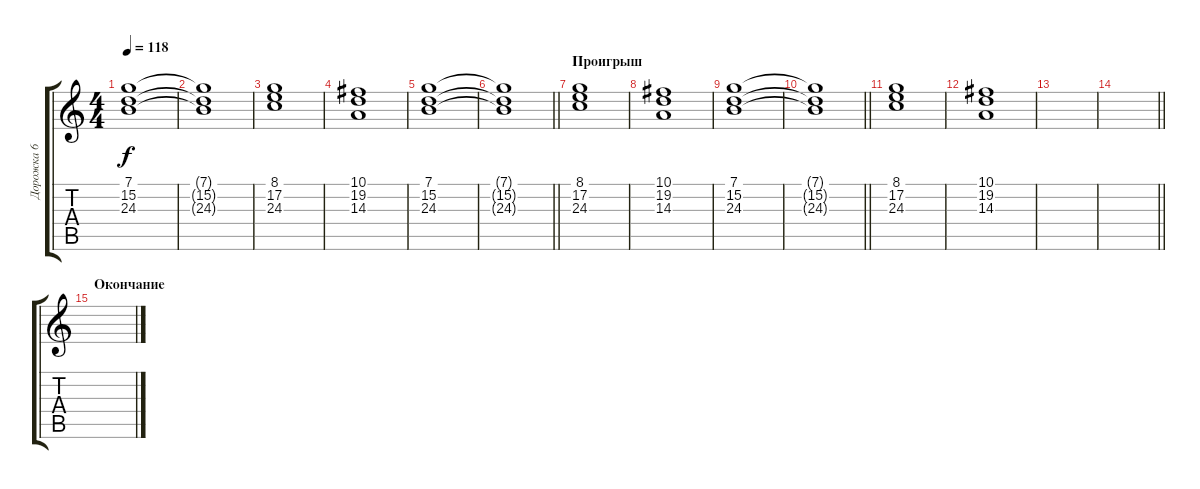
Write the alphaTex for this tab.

\track ("Дорожка 6" "Дорожка 6") {instrument fx7echoes}
\staff {score tabs}
\tuning (E4 B3 G3 D3 A2 E2) {hide}
\ts (4 4)
\tempo 118
\clef g2
\ks c
(7.1 15.2 24.3).1{dy f} |
(7.1{t} 15.2{t} 24.3{t}).1 |
(8.1 17.2 24.3).1 |
(10.1 19.2 14.3).1 |
(7.1 15.2 24.3).1 |
\barLineRight lightlight
(7.1{t} 15.2{t} 24.3{t}).1 |
\section ("" "Проигрыш")
(8.1 17.2 24.3).1 |
(10.1 19.2 14.3).1 |
(7.1 15.2 24.3).1 |
\barLineRight lightlight
(7.1{t} 15.2{t} 24.3{t}).1 |
(8.1 17.2 24.3).1 |
(10.1 19.2 14.3).1 |
|
\barLineRight lightlight
|
\section ("" "Окончание")
